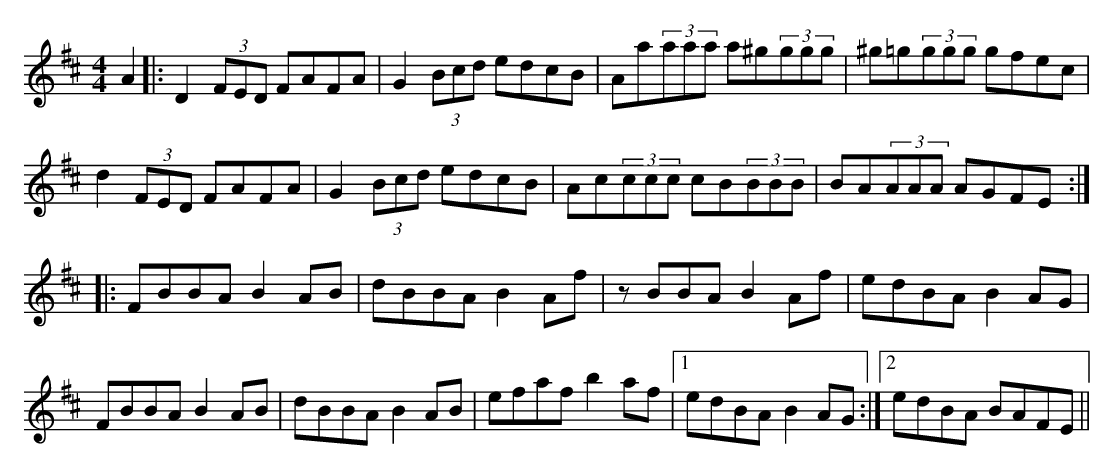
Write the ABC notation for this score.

X:1
M:4/4
K:D
A2|:D2 (3FED FAFA|G2 (3Bcd edcB|Aa(3aaa a^g(3ggg|^g=g(3ggg gfec|
d2 (3FED FAFA|G2 (3Bcd edcB|Ac(3ccc cB(3BBB|BA(3AAA AGFE:|
|:FBBA B2 AB|dBBA B2 Af|zBBA B2 Af|edBA B2 AG|
FBBA B2 AB|dBBA B2 AB|efaf b2 af|1 edBA B2 AG:|2 edBA BAFE||
